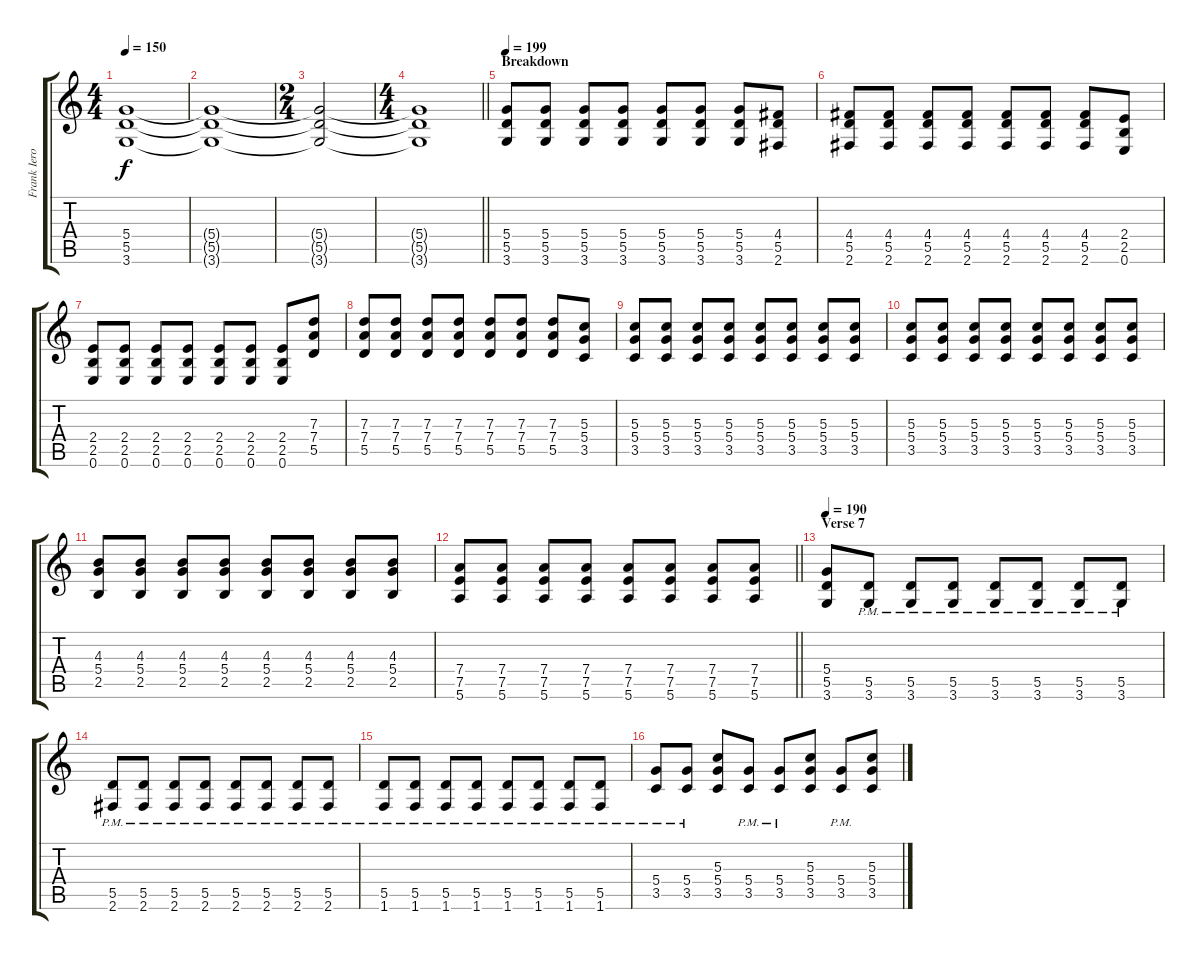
\track ("Frank Iero (rhythm guitar)" "Frank Iero") {instrument distortionguitar}
\staff {score tabs}
\tuning (E4 B3 G3 D3 A2 E2) {hide}
\ts (4 4)
\tempo 150
\clef g2
\ks c
(5.4 5.5 3.6).1{dy f} |
(5.4{t} 5.5{t} 3.6{t}).1 |
\ts (2 4)
(5.4{t} 5.5{t} 3.6{t}).2 |
\ts (4 4)
\barLineRight lightlight
(5.4{t} 5.5{t} 3.6{t}).1 |
\section ("" "Breakdown")
\tempo 199
(5.4 5.5 3.6).8{volume 13} (5.4 5.5 3.6).8 (5.4 5.5 3.6).8 (5.4 5.5 3.6).8 (5.4 5.5 3.6).8 (5.4 5.5 3.6).8 (5.4 5.5 3.6).8 (4.4 5.5 2.6).8 |
(4.4 5.5 2.6).8 (4.4 5.5 2.6).8 (4.4 5.5 2.6).8 (4.4 5.5 2.6).8 (4.4 5.5 2.6).8 (4.4 5.5 2.6).8 (4.4 5.5 2.6).8 (2.4 2.5 0.6).8 |
(2.4 2.5 0.6).8 (2.4 2.5 0.6).8 (2.4 2.5 0.6).8 (2.4 2.5 0.6).8 (2.4 2.5 0.6).8 (2.4 2.5 0.6).8 (2.4 2.5 0.6).8 (7.3 7.4 5.5).8 |
(7.3 7.4 5.5).8 (7.3 7.4 5.5).8 (7.3 7.4 5.5).8 (7.3 7.4 5.5).8 (7.3 7.4 5.5).8 (7.3 7.4 5.5).8 (7.3 7.4 5.5).8 (5.3 5.4 3.5).8 |
(5.3 5.4 3.5).8 (5.3 5.4 3.5).8 (5.3 5.4 3.5).8 (5.3 5.4 3.5).8 (5.3 5.4 3.5).8 (5.3 5.4 3.5).8 (5.3 5.4 3.5).8 (5.3 5.4 3.5).8 |
(5.3 5.4 3.5).8 (5.3 5.4 3.5).8 (5.3 5.4 3.5).8 (5.3 5.4 3.5).8 (5.3 5.4 3.5).8 (5.3 5.4 3.5).8 (5.3 5.4 3.5).8 (5.3 5.4 3.5).8 |
(4.3 5.4 2.5).8 (4.3 5.4 2.5).8 (4.3 5.4 2.5).8 (4.3 5.4 2.5).8 (4.3 5.4 2.5).8 (4.3 5.4 2.5).8 (4.3 5.4 2.5).8 (4.3 5.4 2.5).8 |
\barLineRight lightlight
(7.4 7.5 5.6).8 (7.4 7.5 5.6).8 (7.4 7.5 5.6).8 (7.4 7.5 5.6).8 (7.4 7.5 5.6).8 (7.4 7.5 5.6).8 (7.4 7.5 5.6).8 (7.4 7.5 5.6).8 |
\section ("" "Verse 7")
\tempo 190
(5.4 5.5 3.6).8 (5.5{pm} 3.6{pm}).8 (5.5{pm} 3.6{pm}).8 (5.5{pm} 3.6{pm}).8 (5.5{pm} 3.6{pm}).8 (5.5{pm} 3.6{pm}).8 (5.5{pm} 3.6{pm}).8 (5.5{pm} 3.6{pm}).8 |
(5.5{pm} 2.6{pm}).8 (5.5{pm} 2.6{pm}).8 (5.5{pm} 2.6{pm}).8 (5.5{pm} 2.6{pm}).8 (5.5{pm} 2.6{pm}).8 (5.5{pm} 2.6{pm}).8 (5.5{pm} 2.6{pm}).8 (5.5{pm} 2.6{pm}).8 |
(5.5{pm} 1.6{pm}).8 (5.5{pm} 1.6{pm}).8 (5.5{pm} 1.6{pm}).8 (5.5{pm} 1.6{pm}).8 (5.5{pm} 1.6{pm}).8 (5.5{pm} 1.6{pm}).8 (5.5{pm} 1.6{pm}).8 (5.5{pm} 1.6{pm}).8 |
(5.4{pm} 3.5{pm}).8 (5.4{pm} 3.5{pm}).8 (5.3 5.4 3.5).8 (5.4{pm} 3.5{pm}).8 (5.4{pm} 3.5{pm}).8 (5.3 5.4 3.5).8 (5.4{pm} 3.5{pm}).8 (5.3 5.4 3.5).8
